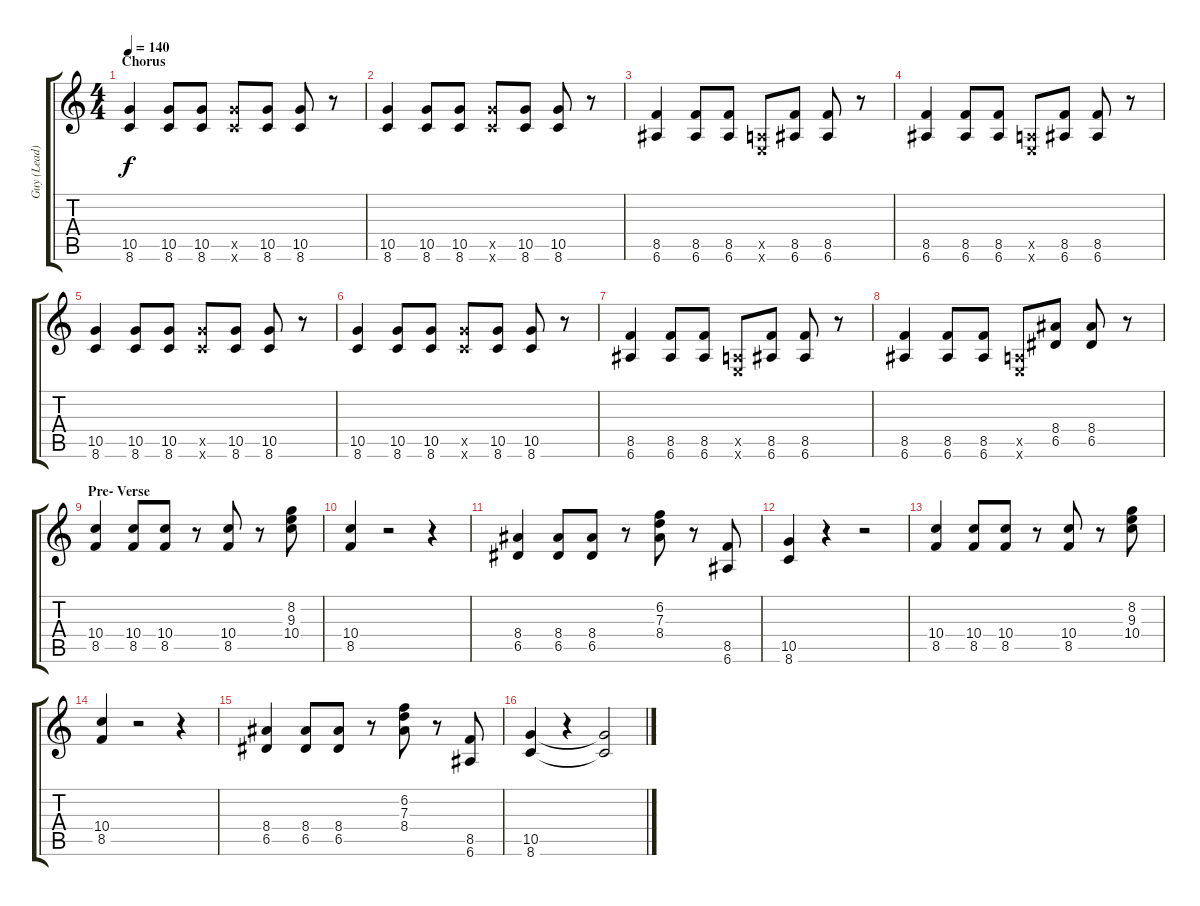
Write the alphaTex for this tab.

\track ("Guy (Lead)" "Guy (Lead)") {instrument distortionguitar}
\staff {score tabs}
\tuning (E4 B3 G3 D3 A2 E2) {hide}
\ts (4 4)
\section ("" "Chorus")
\tempo 140
\clef g2
\ks c
(10.5 8.6).4{dy f} (10.5 8.6).8 (10.5 8.6).8 (10.5{x} 8.6{x}).8 (10.5 8.6).8 (10.5 8.6).8 r.8 |
(10.5 8.6).4 (10.5 8.6).8 (10.5 8.6).8 (10.5{x} 8.6{x}).8 (10.5 8.6).8 (10.5 8.6).8 r.8 |
(8.5 6.6).4 (8.5 6.6).8 (8.5 6.6).8 (0.5{x} 0.6{x}).8 (8.5 6.6).8 (8.5 6.6).8 r.8 |
(8.5 6.6).4 (8.5 6.6).8 (8.5 6.6).8 (0.5{x} 0.6{x}).8 (8.5 6.6).8 (8.5 6.6).8 r.8 |
(10.5 8.6).4 (10.5 8.6).8 (10.5 8.6).8 (10.5{x} 8.6{x}).8 (10.5 8.6).8 (10.5 8.6).8 r.8 |
(10.5 8.6).4 (10.5 8.6).8 (10.5 8.6).8 (10.5{x} 8.6{x}).8 (10.5 8.6).8 (10.5 8.6).8 r.8 |
(8.5 6.6).4 (8.5 6.6).8 (8.5 6.6).8 (0.5{x} 0.6{x}).8 (8.5 6.6).8 (8.5 6.6).8 r.8 |
(8.5 6.6).4 (8.5 6.6).8 (8.5 6.6).8 (0.5{x} 0.6{x}).8 (8.4 6.5).8 (8.4 6.5).8 r.8 |
\section ("" "Pre- Verse")
(10.4 8.5).4 (10.4 8.5).8 (10.4 8.5).8 r.8 (10.4 8.5).8 r.8 (8.2 9.3 10.4).8 |
(10.4 8.5).4 r.2 r.4 |
(8.4 6.5).4 (8.4 6.5).8 (8.4 6.5).8 r.8 (6.2 7.3 8.4).8 r.8 (8.5 6.6).8 |
(10.5 8.6).4 r.4 r.2 |
(10.4 8.5).4 (10.4 8.5).8 (10.4 8.5).8 r.8 (10.4 8.5).8 r.8 (8.2 9.3 10.4).8 |
(10.4 8.5).4 r.2 r.4 |
(8.4 6.5).4 (8.4 6.5).8 (8.4 6.5).8 r.8 (6.2 7.3 8.4).8 r.8 (8.5 6.6).8 |
(10.5 8.6).4 r.4 (10.5{t} 8.6{t}).2
